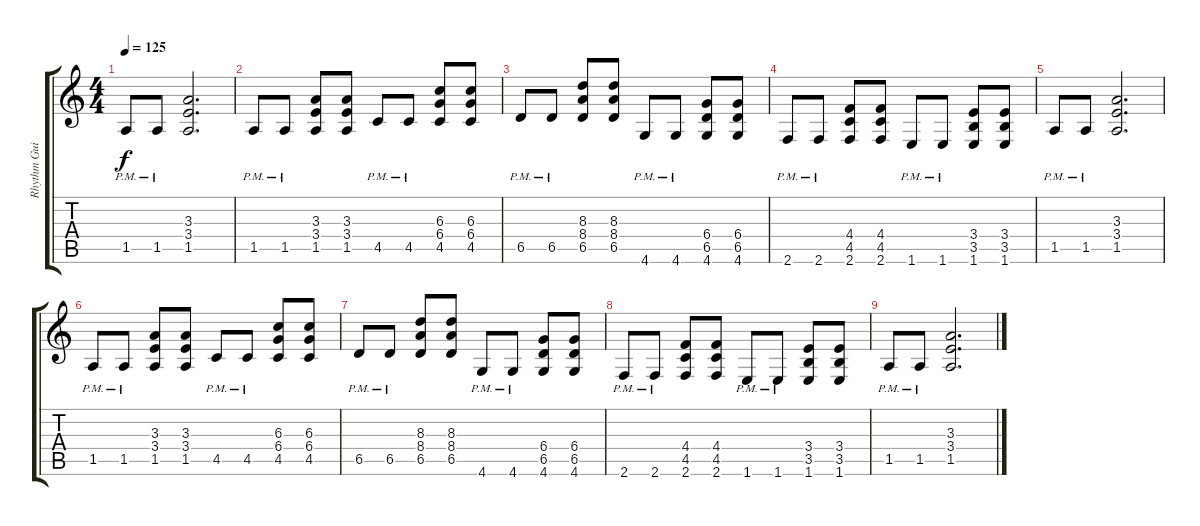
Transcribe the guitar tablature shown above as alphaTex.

\track ("Rhythm Guitar" "Rhythm Gui") {instrument distortionguitar}
\staff {score tabs}
\tuning (Eb4 Bb3 Gb3 Db3 Ab2 Eb2) {hide}
\ts (4 4)
\tempo 125
\clef g2
\ks c
1.5{pm}.8{dy f} 1.5{pm}.8 (3.3 3.4 1.5).2{d} |
1.5{pm}.8 1.5{pm}.8 (3.3 3.4 1.5).8 (3.3 3.4 1.5).8 4.5{pm}.8 4.5{pm}.8 (6.3 6.4 4.5).8 (6.3 6.4 4.5).8 |
6.5{pm}.8 6.5{pm}.8 (8.3 8.4 6.5).8 (8.3 8.4 6.5).8 4.6{pm}.8 4.6{pm}.8 (6.4 6.5 4.6).8 (6.4 6.5 4.6).8 |
2.6{pm}.8{volume 6} 2.6{pm}.8 (4.4 4.5 2.6).8 (4.4 4.5 2.6).8 1.6{pm}.8 1.6{pm}.8 (3.4 3.5 1.6).8 (3.4 3.5 1.6).8 |
1.5{pm}.8{volume 5} 1.5{pm}.8 (3.3 3.4 1.5).2{d} |
1.5{pm}.8{volume 4} 1.5{pm}.8 (3.3 3.4 1.5).8 (3.3 3.4 1.5).8 4.5{pm}.8 4.5{pm}.8 (6.3 6.4 4.5).8 (6.3 6.4 4.5).8 |
6.5{pm}.8{volume 3} 6.5{pm}.8 (8.3 8.4 6.5).8 (8.3 8.4 6.5).8 4.6{pm}.8 4.6{pm}.8 (6.4 6.5 4.6).8 (6.4 6.5 4.6).8 |
2.6{pm}.8{volume 2} 2.6{pm}.8 (4.4 4.5 2.6).8 (4.4 4.5 2.6).8 1.6{pm}.8 1.6{pm}.8 (3.4 3.5 1.6).8 (3.4 3.5 1.6).8 |
1.5{pm}.8{volume 1} 1.5{pm}.8 (3.3 3.4 1.5).2{d}
